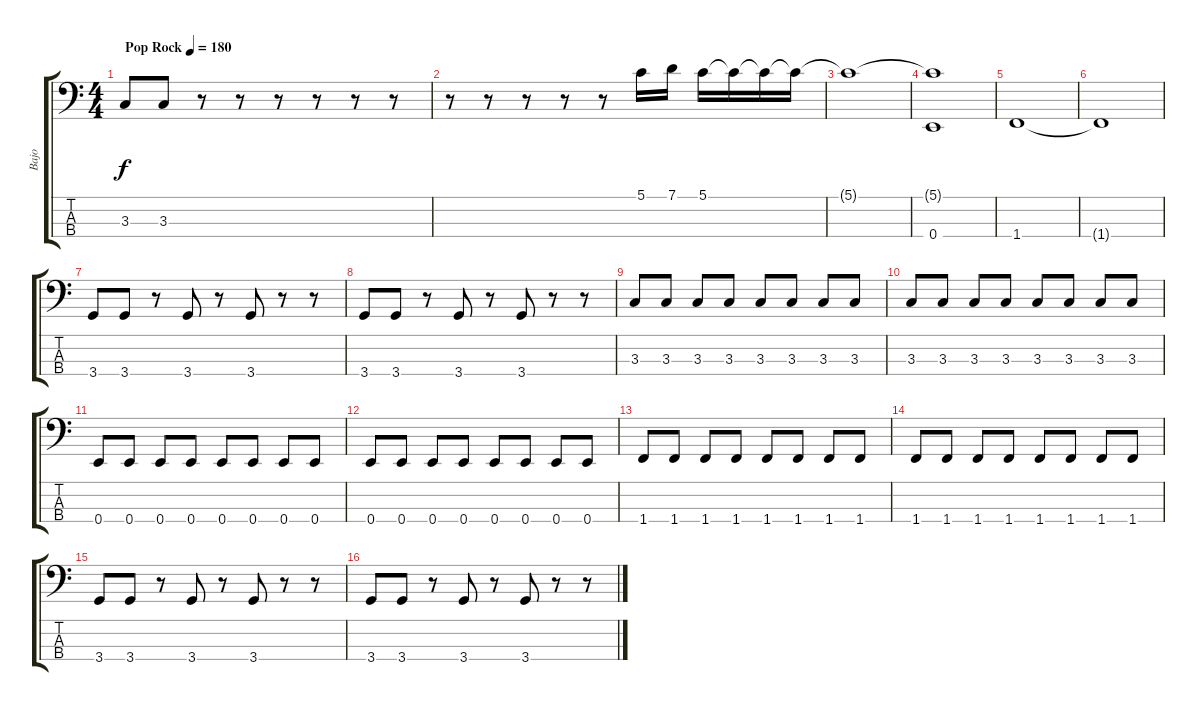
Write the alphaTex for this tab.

\track ("Bajo" "Bajo") {solo instrument electricbassfinger}
\staff {score tabs}
\tuning (G2 D2 A1 E1) {hide}
\ts (4 4)
\tempo (180 "Pop Rock")
\clef f4
\ks c
3.3.8{dy f instrument electricbassfinger} 3.3.8 r.8 r.8 r.8 r.8 r.8 r.8 |
r.8 r.8 r.8 r.8 r.8 5.1.16 7.1.16 5.1.16 5.1{t}.16 5.1{t}.16 5.1{t}.16 |
5.1{t}.1 |
(5.1{t} 0.4).1 |
1.4.1 |
1.4{t}.1 |
3.4.8 3.4.8 r.8 3.4.8 r.8 3.4.8 r.8 r.8 |
3.4.8 3.4.8 r.8 3.4.8 r.8 3.4.8 r.8 r.8 |
3.3.8 3.3.8 3.3.8 3.3.8 3.3.8 3.3.8 3.3.8 3.3.8 |
3.3.8 3.3.8 3.3.8 3.3.8 3.3.8 3.3.8 3.3.8 3.3.8 |
0.4.8 0.4.8 0.4.8 0.4.8 0.4.8 0.4.8 0.4.8 0.4.8 |
0.4.8 0.4.8 0.4.8 0.4.8 0.4.8 0.4.8 0.4.8 0.4.8 |
1.4.8 1.4.8 1.4.8 1.4.8 1.4.8 1.4.8 1.4.8 1.4.8 |
1.4.8 1.4.8 1.4.8 1.4.8 1.4.8 1.4.8 1.4.8 1.4.8 |
3.4.8 3.4.8 r.8 3.4.8 r.8 3.4.8 r.8 r.8 |
3.4.8 3.4.8 r.8 3.4.8 r.8 3.4.8 r.8 r.8
